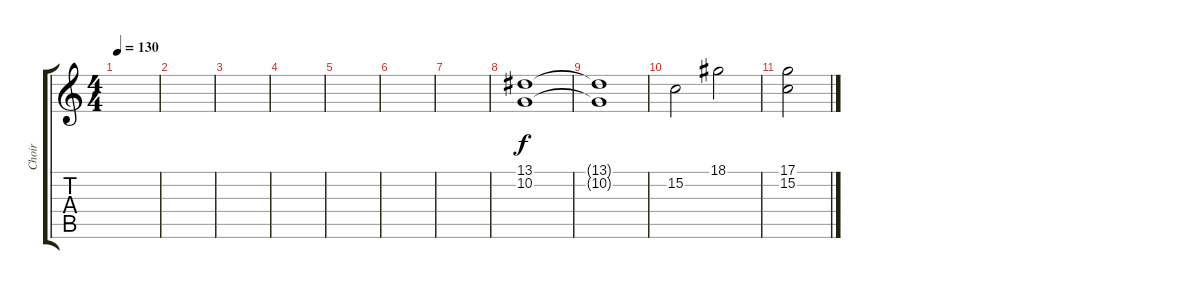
\track ("Choir" "Choir") {instrument voiceoohs}
\staff {score tabs}
\tuning (D4 A3 F3 C3 G2 C2) {hide}
\ts (4 4)
\tempo 130
\clef g2
\ks c
|
|
|
|
|
|
|
(13.1 10.2).1{volume 9 instrument pad4choir} |
(13.1{t} 10.2{t}).1 |
15.2.2 18.1.2 |
(17.1 15.2).2
